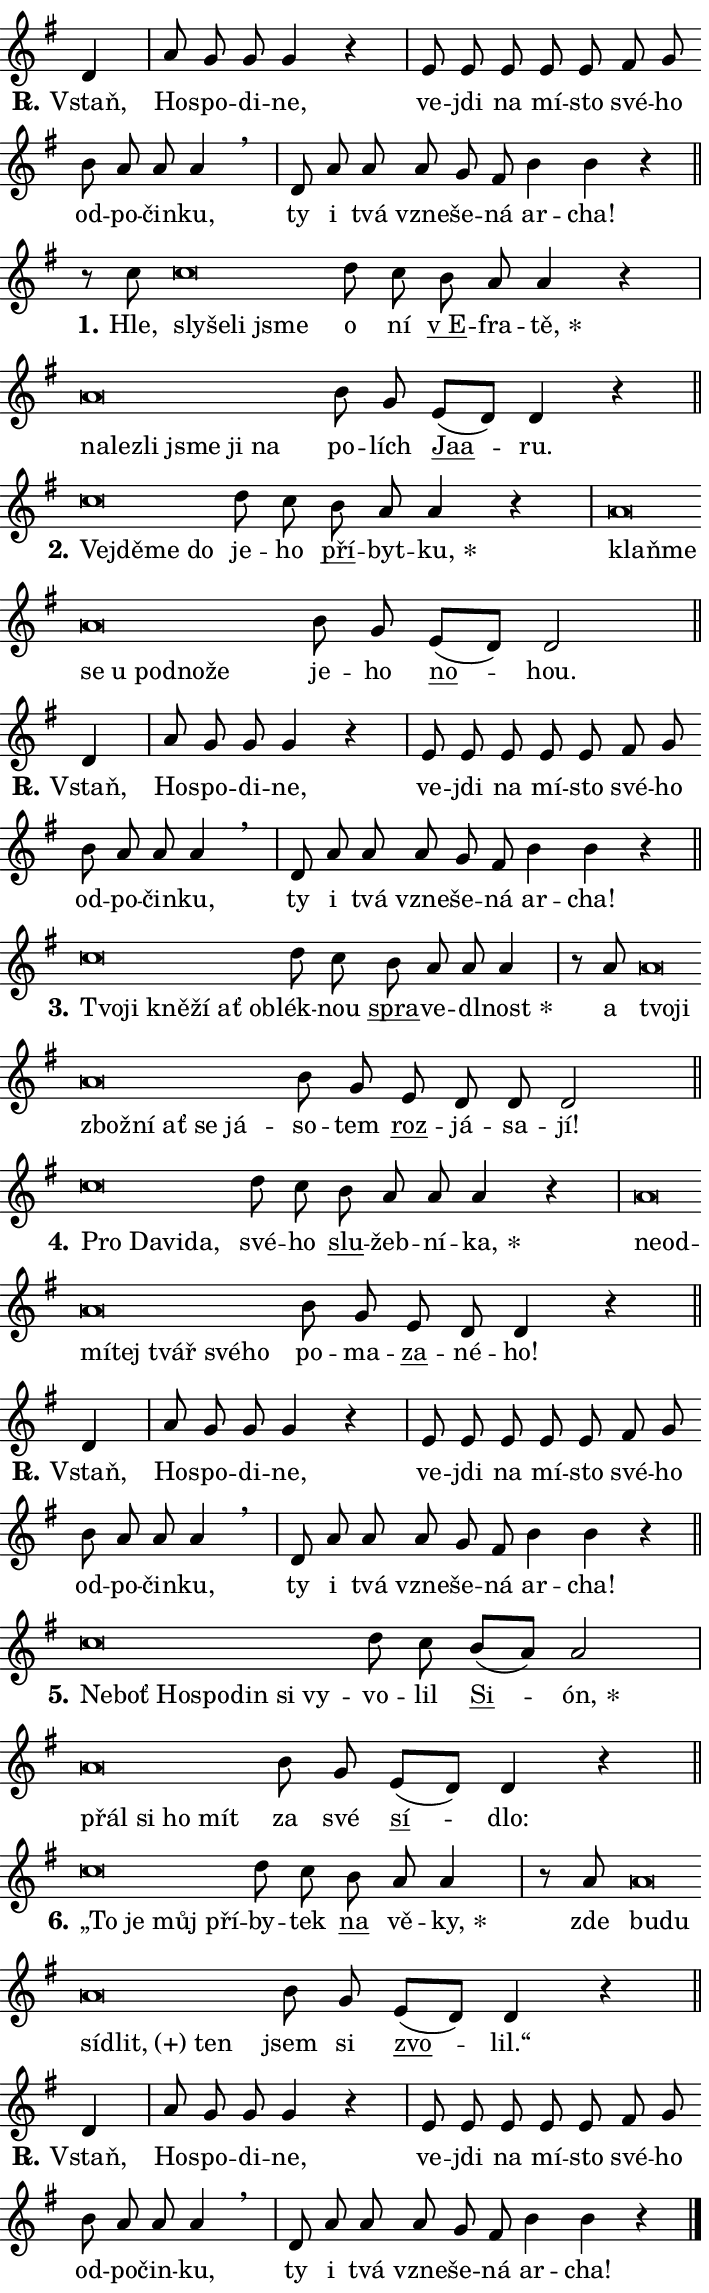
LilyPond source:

\version "2.24.0"
\header { tagline = "" }
\paper {
  indent = 0\cm
  top-margin = 0\cm
  right-margin = 0.13\cm % to fit lyric hyphens
  bottom-margin = 0\cm
  left-margin = 0\cm
  paper-width = 12\cm
  page-breaking = #ly:one-page-breaking
  system-system-spacing.basic-distance = #11
  score-system-spacing.basic-distance = #11
  ragged-last = ##f
}


%% Author: Thomas Morley
%% https://lists.gnu.org/archive/html/lilypond-user/2020-05/msg00002.html
#(define (line-position grob)
"Returns position of @var[grob} in current system:
   @code{'start}, if at first time-step
   @code{'end}, if at last time-step
   @code{'middle} otherwise
"
  (let* ((col (ly:item-get-column grob))
         (ln (ly:grob-object col 'left-neighbor))
         (rn (ly:grob-object col 'right-neighbor))
         (col-to-check-left (if (ly:grob? ln) ln col))
         (col-to-check-right (if (ly:grob? rn) rn col))
         (break-dir-left
           (and
             (ly:grob-property col-to-check-left 'non-musical #f)
             (ly:item-break-dir col-to-check-left)))
         (break-dir-right
           (and
             (ly:grob-property col-to-check-right 'non-musical #f)
             (ly:item-break-dir col-to-check-right))))
        (cond ((eqv? 1 break-dir-left) 'start)
              ((eqv? -1 break-dir-right) 'end)
              (else 'middle))))

#(define (tranparent-at-line-position vctor)
  (lambda (grob)
  "Relying on @code{line-position} select the relevant enry from @var{vctor}.
Used to determine transparency,"
    (case (line-position grob)
      ((end) (not (vector-ref vctor 0)))
      ((middle) (not (vector-ref vctor 1)))
      ((start) (not (vector-ref vctor 2))))))

noteHeadBreakVisibility =
#(define-music-function (break-visibility)(vector?)
"Makes @code{NoteHead}s transparent relying on @var{break-visibility}"
#{
  \override NoteHead.transparent =
    #(tranparent-at-line-position break-visibility)
#})

#(define delete-ledgers-for-transparent-note-heads
  (lambda (grob)
    "Reads whether a @code{NoteHead} is transparent.
If so this @code{NoteHead} is removed from @code{'note-heads} from
@var{grob}, which is supposed to be @code{LedgerLineSpanner}.
As a result ledgers are not printed for this @code{NoteHead}"
    (let* ((nhds-array (ly:grob-object grob 'note-heads))
           (nhds-list
             (if (ly:grob-array? nhds-array)
                 (ly:grob-array->list nhds-array)
                 '()))
           ;; Relies on the transparent-property being done before
           ;; Staff.LedgerLineSpanner.after-line-breaking is executed.
           ;; This is fragile ...
           (to-keep
             (remove
               (lambda (nhd)
                 (ly:grob-property nhd 'transparent #f))
               nhds-list)))
      ;; TODO find a better method to iterate over grob-arrays, similiar
      ;; to filter/remove etc for lists
      ;; For now rebuilt from scratch
      (set! (ly:grob-object grob 'note-heads)  '())
      (for-each
        (lambda (nhd)
          (ly:pointer-group-interface::add-grob grob 'note-heads nhd))
        to-keep))))

squashNotes = {
  \override NoteHead.X-extent = #'(-0.2 . 0.2)
  \override NoteHead.Y-extent = #'(-0.75 . 0)
  \override NoteHead.stencil =
    #(lambda (grob)
       (let ((pos (ly:grob-property grob 'staff-position)))
         (begin
           (if (< pos -7) (display "ERROR: Lower brevis then expected\n") (display ""))
           (if (<= pos -6) ly:text-interface::print ly:note-head::print))))
}
unSquashNotes = {
  \revert NoteHead.X-extent
  \revert NoteHead.Y-extent
  \revert NoteHead.stencil
}

hideNotes = \noteHeadBreakVisibility #begin-of-line-visible
unHideNotes = \noteHeadBreakVisibility #all-visible

% work-around for resetting accidentals
% https://lilypond.org/doc/v2.23/Documentation/notation/displaying-rhythms#unmetered-music
cadenzaMeasure = {
  \cadenzaOff
  \partial 1024 s1024
  \cadenzaOn
}

#(define-markup-command (accent layout props text) (markup?)
  "Underline accented syllable"
  (interpret-markup layout props
    #{\markup \override #'(offset . 4.3) \underline { #text }#}))

responsum = \markup \concat {
  "R" \hspace #-1.05 \path #0.1 #'((moveto 0 0.07) (lineto 0.9 0.8)) \hspace #0.05 "."
}

spaceSize = #0.6828661417322834 % exact space size for TeX Gyre Schola

\layout {
  \context {
    \Staff
    \remove "Time_signature_engraver"
    \override LedgerLineSpanner.after-line-breaking = #delete-ledgers-for-transparent-note-heads
  }
  \context {
    \Lyrics {
      \override LyricSpace.minimum-distance = \spaceSize
      \override LyricText.font-name = #"TeX Gyre Schola"
      \override LyricText.font-size = 1
      \override StanzaNumber.font-name = #"TeX Gyre Schola Bold"
      \override StanzaNumber.font-size = 1
    }
  }
  \context {
    \Score 
    \override NoteHead.text =
      #(lambda (grob) 
        (let ((pos (ly:grob-property grob 'staff-position)))
          #{\markup {
            \combine
              \halign #-0.55 \raise #(if (= pos -6) 0 0.5) \override #'(thickness . 2) \draw-line #'(3.2 . 0)
              \musicglyph "noteheads.sM1"
          }#}))
  }
}

% magnetic-lyrics.ily
%
%   written by
%     Jean Abou Samra <jean@abou-samra.fr>
%     Werner Lemberg <wl@gnu.org>
%
%   adapted by
%     Jiri Hon <jiri.hon@gmail.com>
%
% Version 2022-Apr-15

% https://www.mail-archive.com/lilypond-user@gnu.org/msg149350.html

#(define (Left_hyphen_pointer_engraver context)
   "Collect syllable-hyphen-syllable occurrences in lyrics and store
them in properties.  This engraver only looks to the left.  For
example, if the lyrics input is @code{foo -- bar}, it does the
following.

@itemize @bullet
@item
Set the @code{text} property of the @code{LyricHyphen} grob between
@q{foo} and @q{bar} to @code{foo}.

@item
Set the @code{left-hyphen} property of the @code{LyricText} grob with
text @q{foo} to the @code{LyricHyphen} grob between @q{foo} and
@q{bar}.
@end itemize

Use this auxiliary engraver in combination with the
@code{lyric-@/text::@/apply-@/magnetic-@/offset!} hook."
   (let ((hyphen #f)
         (text #f))
     (make-engraver
      (acknowledgers
       ((lyric-syllable-interface engraver grob source-engraver)
        (set! text grob)))
      (end-acknowledgers
       ((lyric-hyphen-interface engraver grob source-engraver)
        ;(when (not (grob::has-interface grob 'lyric-space-interface))
          (set! hyphen grob)));)
      ((stop-translation-timestep engraver)
       (when (and text hyphen)
         (ly:grob-set-object! text 'left-hyphen hyphen))
       (set! text #f)
       (set! hyphen #f)))))

#(define (lyric-text::apply-magnetic-offset! grob)
   "If the space between two syllables is less than the value in
property @code{LyricText@/.details@/.squash-threshold}, move the right
syllable to the left so that it gets concatenated with the left
syllable.

Use this function as a hook for
@code{LyricText@/.after-@/line-@/breaking} if the
@code{Left_@/hyphen_@/pointer_@/engraver} is active."
   (let ((hyphen (ly:grob-object grob 'left-hyphen #f)))
     (when hyphen
       (let ((left-text (ly:spanner-bound hyphen LEFT)))
         (when (grob::has-interface left-text 'lyric-syllable-interface)
           (let* ((common (ly:grob-common-refpoint grob left-text X))
                  (this-x-ext (ly:grob-extent grob common X))
                  (left-x-ext
                   (begin
                     ;; Trigger magnetism for left-text.
                     (ly:grob-property left-text 'after-line-breaking)
                     (ly:grob-extent left-text common X)))
                  ;; `delta` is the gap width between two syllables.
                  (delta (- (interval-start this-x-ext)
                            (interval-end left-x-ext)))
                  (details (ly:grob-property grob 'details))
                  (threshold (assoc-get 'squash-threshold details 0.2)))
             (when (< delta threshold)
               (let* (;; We have to manipulate the input text so that
                      ;; ligatures crossing syllable boundaries are not
                      ;; disabled.  For languages based on the Latin
                      ;; script this is essentially a beautification.
                      ;; However, for non-Western scripts it can be a
                      ;; necessity.
                      (lt (ly:grob-property left-text 'text))
                      (rt (ly:grob-property grob 'text))
                      (is-space (grob::has-interface hyphen 'lyric-space-interface))
                      (space (if is-space " " ""))
                      (extra-delta (if is-space spaceSize 0))
                      ;; Append new syllable.
                      (ltrt-space (if (and (string? lt) (string? rt))
                                (string-append lt space rt)
                                (make-concat-markup (list lt space rt))))
                      ;; Right-align `ltrt` to the right side.
                      (ltrt-space-markup (grob-interpret-markup
                               grob
                               (make-translate-markup
                                (cons (interval-length this-x-ext) 0)
                                (make-right-align-markup ltrt-space)))))
                 (begin
                   ;; Don't print `left-text`.
                   (ly:grob-set-property! left-text 'stencil #f)
                   ;; Set text and stencil (which holds all collected
                   ;; syllables so far) and shift it to the left.
                   (ly:grob-set-property! grob 'text ltrt-space)
                   (ly:grob-set-property! grob 'stencil ltrt-space-markup)
                   (ly:grob-translate-axis! grob (- (- delta extra-delta)) X))))))))))


#(define (lyric-hyphen::displace-bounds-first grob)
   ;; Make very sure this callback isn't triggered too early.
   (let ((left (ly:spanner-bound grob LEFT))
         (right (ly:spanner-bound grob RIGHT)))
     (ly:grob-property left 'after-line-breaking)
     (ly:grob-property right 'after-line-breaking)
     (ly:lyric-hyphen::print grob)))

squashThreshold = #0.4

\layout {
  \context {
    \Lyrics
    \consists #Left_hyphen_pointer_engraver
    \override LyricText.after-line-breaking =
      #lyric-text::apply-magnetic-offset!
    \override LyricHyphen.stencil = #lyric-hyphen::displace-bounds-first
    \override LyricText.details.squash-threshold = \squashThreshold
    \override LyricHyphen.minimum-distance = 0
    \override LyricHyphen.minimum-length = \squashThreshold
  }
}

squashText = \override LyricText.details.squash-threshold = 9999
unSquashText = \override LyricText.details.squash-threshold = \squashThreshold

leftText = \override LyricText.self-alignment-X = #LEFT
unLeftText = \revert LyricText.self-alignment-X

starOffset = #(lambda (grob) 
                (let ((x_offset (ly:self-alignment-interface::aligned-on-x-parent grob)))
                  (if (= x_offset 0) 0 (+ x_offset 1.2))))

star = #(define-music-function (syllable)(string?)
"Append star separator at the end of a syllable"
#{
  \once \override LyricText.X-offset = #starOffset
  \lyricmode { \markup {
    #syllable
    \override #'((font-name . "TeX Gyre Schola Bold")) \hspace #0.2 \lower #0.65 \larger "*"
  } }
#})

starAccent = #(define-music-function (syllable)(string?)
"Append star separator at the end of a syllable and make accent"
#{
  \once \override LyricText.X-offset = #starOffset
  \lyricmode { \markup {
    \accent #syllable
    \override #'((font-name . "TeX Gyre Schola Bold")) \hspace #0.2 \lower #0.65 \larger "*"
  } }
#})

breath = #(define-music-function (syllable)(string?)
"Append breathing indicator at the end of a syllable"
#{
  \lyricmode { \markup { #syllable "+" } }
#})

optionalBreath = #(define-music-function (syllable)(string?)
"Append optional breathing indicator at the end of a syllable"
#{
  \lyricmode { \markup { #syllable "(+)" } }
#})


\score {
    <<
        \new Voice = "melody" { \cadenzaOn \key g \major \relative { d'4 \cadenzaMeasure \bar "|" a'8 g g g4 r \cadenzaMeasure \bar "|" e8 e e e e \bar "" fis g \bar "" b a a a4 \breathe \cadenzaMeasure \bar "|" d,8 a' a \bar "" a g fis b4 b r \cadenzaMeasure \bar "||" \break } }
        \new Lyrics \lyricsto "melody" { \lyricmode { \set stanza = \responsum
Vstaň, Ho -- spo -- di -- ne, ve -- jdi na mí -- sto své -- ho od -- po -- čin -- ku, ty i tvá vzne -- še -- ná ar -- cha! } }
    >>
    \layout {}
}

\score {
    <<
        \new Voice = "melody" { \cadenzaOn \key g \major \relative { r8 c''8 \squashNotes c\breve*1/16 \hideNotes \breve*1/16 \bar "" \breve*1/16 \breve*1/16 \bar "" \unHideNotes \unSquashNotes d8 c \bar "" b a a4 r \cadenzaMeasure \bar "|" \squashNotes a\breve*1/16 \hideNotes \breve*1/16 \bar "" \breve*1/16 \bar "" \breve*1/16 \bar "" \breve*1/16 \breve*1/16 \bar "" \unHideNotes \unSquashNotes b8 g \bar "" e[( d)] d4 r \cadenzaMeasure \bar "||" \break } }
        \new Lyrics \lyricsto "melody" { \lyricmode { \set stanza = "1."
Hle, \leftText sly -- \squashText še -- li jsme \unLeftText \unSquashText o ní \markup \accent "v E" -- fra -- \star tě, \leftText na -- \squashText lez -- li jsme ji na \unLeftText \unSquashText po -- lích \markup \accent Jaa -- ru. } }
    >>
    \layout {}
}

\score {
    <<
        \new Voice = "melody" { \cadenzaOn \key g \major \relative { \squashNotes c''\breve*1/16 \hideNotes \breve*1/16 \bar "" \breve*1/16 \breve*1/16 \bar "" \unHideNotes \unSquashNotes d8 c \bar "" b a a4 r \cadenzaMeasure \bar "|" \squashNotes a\breve*1/16 \hideNotes \breve*1/16 \bar "" \breve*1/16 \bar "" \breve*1/16 \bar "" \breve*1/16 \bar "" \breve*1/16 \breve*1/16 \bar "" \unHideNotes \unSquashNotes b8 g \bar "" e[( d)] d2 \cadenzaMeasure \bar "||" \break } }
        \new Lyrics \lyricsto "melody" { \lyricmode { \set stanza = "2."
\leftText Ve -- \squashText jdě -- me do \unLeftText \unSquashText je -- ho \markup \accent pří -- byt -- \star ku, \leftText klaň -- \squashText me se u pod -- no -- že \unLeftText \unSquashText je -- ho \markup \accent no -- hou. } }
    >>
    \layout {}
}

\score {
    <<
        \new Voice = "melody" { \cadenzaOn \key g \major \relative { d'4 \cadenzaMeasure \bar "|" a'8 g g g4 r \cadenzaMeasure \bar "|" e8 e e e e \bar "" fis g \bar "" b a a a4 \breathe \cadenzaMeasure \bar "|" d,8 a' a \bar "" a g fis b4 b r \cadenzaMeasure \bar "||" \break } }
        \new Lyrics \lyricsto "melody" { \lyricmode { \set stanza = \responsum
Vstaň, Ho -- spo -- di -- ne, ve -- jdi na mí -- sto své -- ho od -- po -- čin -- ku, ty i tvá vzne -- še -- ná ar -- cha! } }
    >>
    \layout {}
}

\score {
    <<
        \new Voice = "melody" { \cadenzaOn \key g \major \relative { \squashNotes c''\breve*1/16 \hideNotes \breve*1/16 \bar "" \breve*1/16 \bar "" \breve*1/16 \bar "" \breve*1/16 \breve*1/16 \bar "" \unHideNotes \unSquashNotes d8 c \bar "" b a a a4 \cadenzaMeasure \bar "|" r8 a8 \squashNotes a\breve*1/16 \hideNotes \breve*1/16 \bar "" \breve*1/16 \bar "" \breve*1/16 \bar "" \breve*1/16 \bar "" \breve*1/16 \breve*1/16 \bar "" \unHideNotes \unSquashNotes b8 g \bar "" e d d d2 \cadenzaMeasure \bar "||" \break } }
        \new Lyrics \lyricsto "melody" { \lyricmode { \set stanza = "3."
\leftText Tvo -- \squashText ji kně -- ží ať ob -- \unLeftText \unSquashText lék -- nou \markup \accent spra -- ve -- dl -- \star nost a \leftText tvo -- \squashText ji zbož -- ní ať se já -- \unLeftText \unSquashText so -- tem \markup \accent roz -- já -- sa -- jí! } }
    >>
    \layout {}
}

\score {
    <<
        \new Voice = "melody" { \cadenzaOn \key g \major \relative { \squashNotes c''\breve*1/16 \hideNotes \breve*1/16 \bar "" \breve*1/16 \breve*1/16 \bar "" \unHideNotes \unSquashNotes d8 c \bar "" b a a a4 r \cadenzaMeasure \bar "|" \squashNotes a\breve*1/16 \hideNotes \breve*1/16 \bar "" \breve*1/16 \bar "" \breve*1/16 \bar "" \breve*1/16 \bar "" \breve*1/16 \breve*1/16 \bar "" \unHideNotes \unSquashNotes b8 g \bar "" e d d4 r \cadenzaMeasure \bar "||" \break } }
        \new Lyrics \lyricsto "melody" { \lyricmode { \set stanza = "4."
\leftText Pro \squashText Da -- vi -- da, \unLeftText \unSquashText své -- ho \markup \accent slu -- žeb -- ní -- \star ka, \leftText ne -- \squashText od -- mí -- tej tvář své -- ho \unLeftText \unSquashText po -- ma -- \markup \accent za -- né -- ho! } }
    >>
    \layout {}
}

\score {
    <<
        \new Voice = "melody" { \cadenzaOn \key g \major \relative { d'4 \cadenzaMeasure \bar "|" a'8 g g g4 r \cadenzaMeasure \bar "|" e8 e e e e \bar "" fis g \bar "" b a a a4 \breathe \cadenzaMeasure \bar "|" d,8 a' a \bar "" a g fis b4 b r \cadenzaMeasure \bar "||" \break } }
        \new Lyrics \lyricsto "melody" { \lyricmode { \set stanza = \responsum
Vstaň, Ho -- spo -- di -- ne, ve -- jdi na mí -- sto své -- ho od -- po -- čin -- ku, ty i tvá vzne -- še -- ná ar -- cha! } }
    >>
    \layout {}
}

\score {
    <<
        \new Voice = "melody" { \cadenzaOn \key g \major \relative { \squashNotes c''\breve*1/16 \hideNotes \breve*1/16 \bar "" \breve*1/16 \bar "" \breve*1/16 \bar "" \breve*1/16 \bar "" \breve*1/16 \breve*1/16 \bar "" \unHideNotes \unSquashNotes d8 c \bar "" b[( a)] a2 \cadenzaMeasure \bar "|" \squashNotes a\breve*1/16 \hideNotes \breve*1/16 \bar "" \breve*1/16 \breve*1/16 \bar "" \unHideNotes \unSquashNotes b8 g \bar "" e[( d)] d4 r \cadenzaMeasure \bar "||" \break } }
        \new Lyrics \lyricsto "melody" { \lyricmode { \set stanza = "5."
\leftText Ne -- \squashText boť Ho -- spo -- din si vy -- \unLeftText \unSquashText vo -- lil \markup \accent Si -- \star ón, \leftText přál \squashText si ho mít \unLeftText \unSquashText za své \markup \accent sí -- dlo: } }
    >>
    \layout {}
}

\score {
    <<
        \new Voice = "melody" { \cadenzaOn \key g \major \relative { \squashNotes c''\breve*1/16 \hideNotes \breve*1/16 \bar "" \breve*1/16 \breve*1/16 \bar "" \unHideNotes \unSquashNotes d8 c \bar "" b a a4 \cadenzaMeasure \bar "|" r8 a8 \squashNotes a\breve*1/16 \hideNotes \breve*1/16 \bar "" \breve*1/16 \bar "" \breve*1/16 \breve*1/16 \bar "" \unHideNotes \unSquashNotes b8 g \bar "" e[( d)] d4 r \cadenzaMeasure \bar "||" \break } }
        \new Lyrics \lyricsto "melody" { \lyricmode { \set stanza = "6."
\leftText „To \squashText je můj pří -- \unLeftText \unSquashText by -- tek \markup \accent na vě -- \star ky, zde \leftText bu -- \squashText du sí -- \optionalBreath dlit, ten \unLeftText \unSquashText jsem si \markup \accent zvo -- lil.“ } }
    >>
    \layout {}
}

\score {
    <<
        \new Voice = "melody" { \cadenzaOn \key g \major \relative { d'4 \cadenzaMeasure \bar "|" a'8 g g g4 r \cadenzaMeasure \bar "|" e8 e e e e \bar "" fis g \bar "" b a a a4 \breathe \cadenzaMeasure \bar "|" d,8 a' a \bar "" a g fis b4 b r \cadenzaMeasure \bar "||" \break } \bar "|." }
        \new Lyrics \lyricsto "melody" { \lyricmode { \set stanza = \responsum
Vstaň, Ho -- spo -- di -- ne, ve -- jdi na mí -- sto své -- ho od -- po -- čin -- ku, ty i tvá vzne -- še -- ná ar -- cha! } }
    >>
    \layout {}
}
